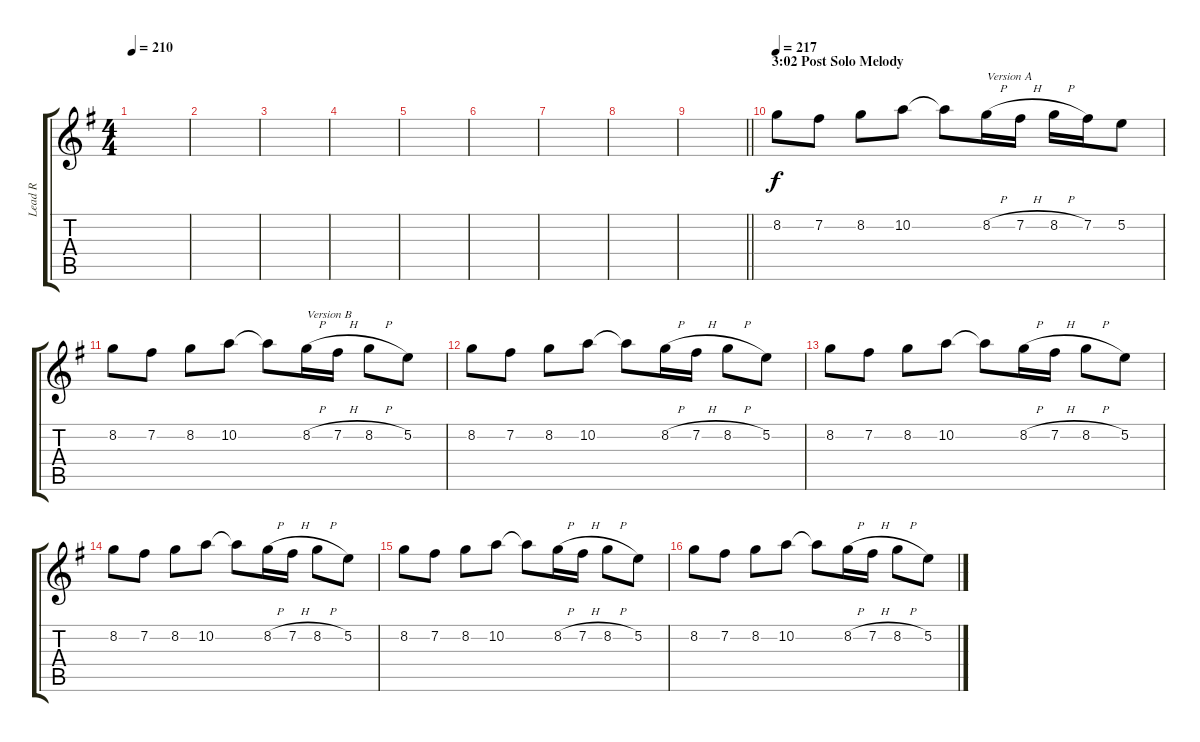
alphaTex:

\track ("Lead R" "Lead R") {instrument distortionguitar}
\staff {score tabs}
\tuning (E4 B3 G3 D3 A2 E2) {hide}
\ts (4 4)
\tempo 210
\clef g2
\ks g
|
|
|
|
|
|
|
|
\barLineRight lightlight
|
\section ("" "3:02 Post Solo Melody")
\tempo 217
8.2.8 7.2.8 8.2.8 10.2.8 10.2{t}.8 8.2{h}.16{txt "Version A"} 7.2{h}.16 8.2{h}.16 7.2.16 5.2.8 |
8.2.8 7.2.8 8.2.8 10.2.8 10.2{t}.8 8.2{h}.16{txt "Version B"} 7.2{h}.16 8.2{h}.8 5.2.8 |
8.2.8 7.2.8 8.2.8 10.2.8 10.2{t}.8 8.2{h}.16 7.2{h}.16 8.2{h}.8 5.2.8 |
8.2.8 7.2.8 8.2.8 10.2.8 10.2{t}.8 8.2{h}.16 7.2{h}.16 8.2{h}.8 5.2.8 |
8.2.8 7.2.8 8.2.8 10.2.8 10.2{t}.8 8.2{h}.16 7.2{h}.16 8.2{h}.8 5.2.8 |
8.2.8 7.2.8 8.2.8 10.2.8 10.2{t}.8 8.2{h}.16 7.2{h}.16 8.2{h}.8 5.2.8 |
8.2.8 7.2.8 8.2.8 10.2.8 10.2{t}.8 8.2{h}.16 7.2{h}.16 8.2{h}.8 5.2.8
